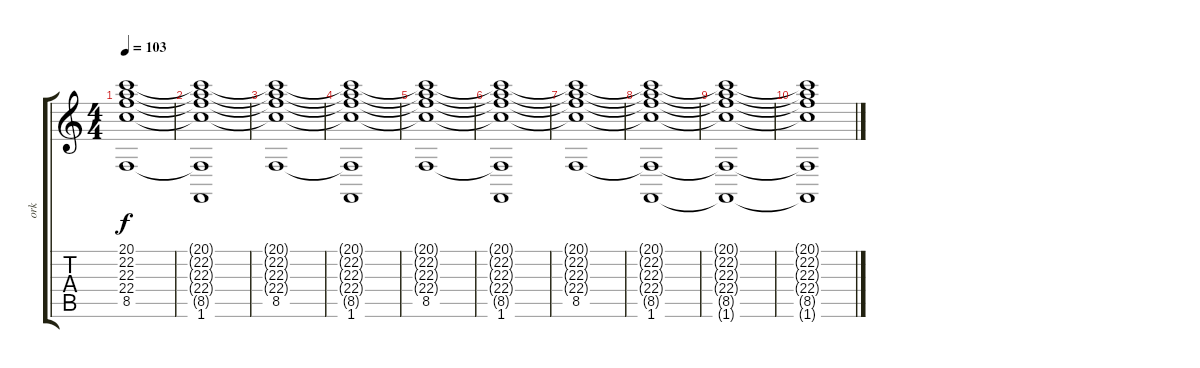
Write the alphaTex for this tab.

\track ("ork" "ork") {instrument stringensemble1}
\staff {score tabs}
\tuning (E4 B3 G3 D3 A2 E2) {hide}
\ts (4 4)
\tempo 103
\clef g2
\ks c
(20.1 22.2 22.3 22.4 8.5).1{dy f} |
(20.1{t} 22.2{t} 22.3{t} 22.4{t} 8.5{t} 1.6).1 |
(20.1{t} 22.2{t} 22.3{t} 22.4{t} 8.5).1 |
(20.1{t} 22.2{t} 22.3{t} 22.4{t} 8.5{t} 1.6).1 |
(20.1{t} 22.2{t} 22.3{t} 22.4{t} 8.5).1 |
(20.1{t} 22.2{t} 22.3{t} 22.4{t} 8.5{t} 1.6).1 |
(20.1{t} 22.2{t} 22.3{t} 22.4{t} 8.5).1 |
(20.1{t} 22.2{t} 22.3{t} 22.4{t} 8.5{t} 1.6).1 |
(20.1{t} 22.2{t} 22.3{t} 22.4{t} 8.5{t} 1.6{t}).1 |
(20.1{t} 22.2{t} 22.3{t} 22.4{t} 8.5{t} 1.6{t}).1
